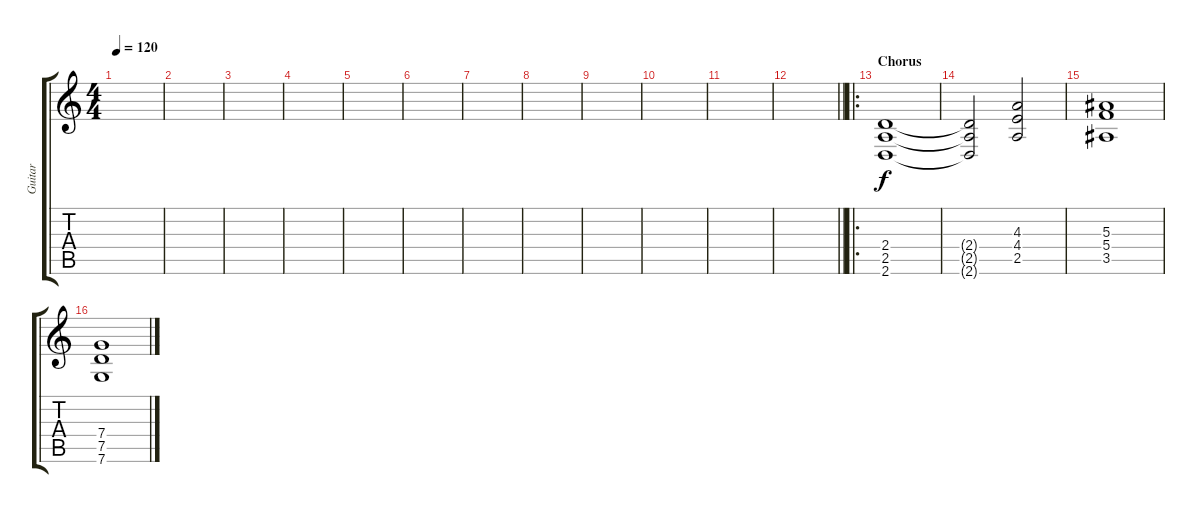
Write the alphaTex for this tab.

\track ("Guitar" "Guitar") {instrument distortionguitar}
\staff {score tabs}
\tuning (D4 A3 F3 C3 G2 C2) {hide}
\ts (4 4)
\tempo 120
\clef g2
\ks c
|
|
|
|
|
|
|
|
|
|
|
\barLineRight lightlight
|
\ro
\section ("" "Chorus")
(2.4 2.5 2.6).1{volume 13 instrument distortionguitar} |
(2.4{t} 2.5{t} 2.6{t}).2 (4.3 4.4 2.5).2 |
(5.3 5.4 3.5).1 |
(7.4 7.5 7.6).1
